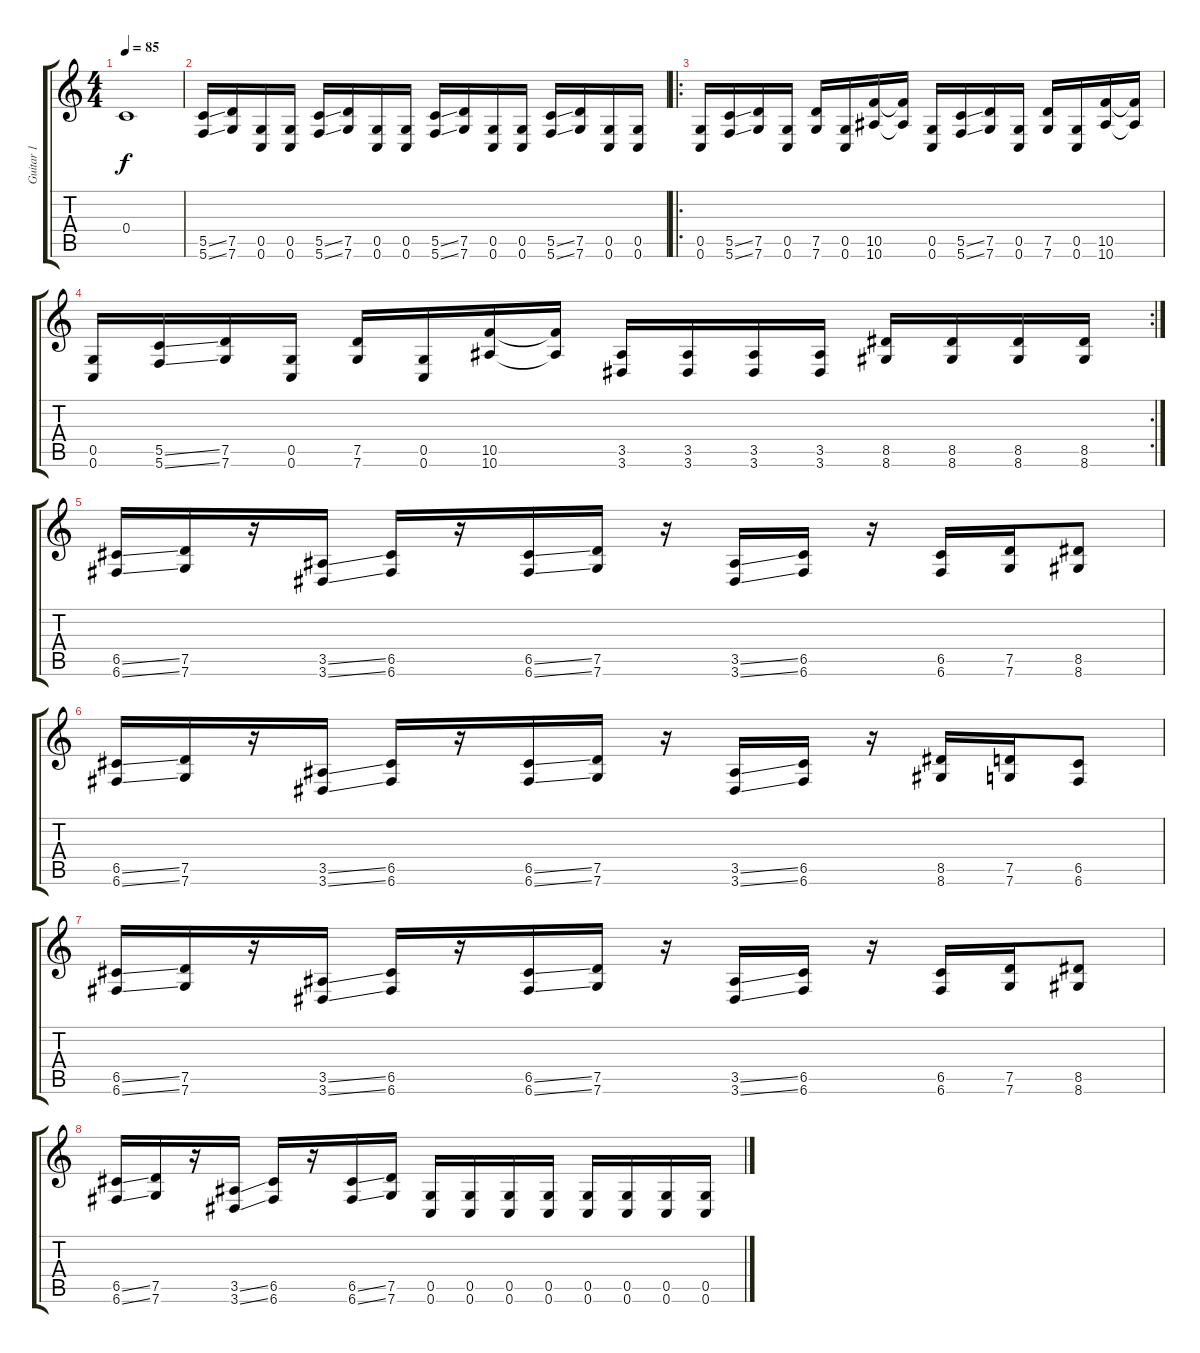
\track ("Guitar 1" "Guitar 1") {instrument distortionguitar}
\staff {score tabs}
\tuning (E4 C4 G3 C3 G2 C2) {hide}
\ts (4 4)
\tempo 85
\clef g2
\ks c
0.4.1{dy f instrument distortionguitar} |
(5.5{ss} 5.6{ss}).16 (7.5 7.6).16 (0.5 0.6).16 (0.5 0.6).16 (5.5{ss} 5.6{ss}).16 (7.5 7.6).16 (0.5 0.6).16 (0.5 0.6).16 (5.5{ss} 5.6{ss}).16 (7.5 7.6).16 (0.5 0.6).16 (0.5 0.6).16 (5.5{ss} 5.6{ss}).16 (7.5 7.6).16 (0.5 0.6).16 (0.5 0.6).16 |
\ro
(0.5 0.6).16 (5.5{ss} 5.6{ss}).16 (7.5 7.6).16 (0.5 0.6).16 (7.5 7.6).16 (0.5 0.6).16 (10.5 10.6).16 (10.5{t} 10.6{t}).16 (0.5 0.6).16 (5.5{ss} 5.6{ss}).16 (7.5 7.6).16 (0.5 0.6).16 (7.5 7.6).16 (0.5 0.6).16 (10.5 10.6).16 (10.5{t} 10.6{t}).16 |
\rc 2
(0.5 0.6).16 (5.5{ss} 5.6{ss}).16 (7.5 7.6).16 (0.5 0.6).16 (7.5 7.6).16 (0.5 0.6).16 (10.5 10.6).16 (10.5{t} 10.6{t}).16 (3.5 3.6).16 (3.5 3.6).16 (3.5 3.6).16 (3.5 3.6).16 (8.5 8.6).16 (8.5 8.6).16 (8.5 8.6).16 (8.5 8.6).16 |
(6.5{ss} 6.6{ss}).16 (7.5 7.6).16 r.16 (3.5{ss} 3.6{ss}).16 (6.5 6.6).16 r.16 (6.5{ss} 6.6{ss}).16 (7.5 7.6).16 r.16 (3.5{ss} 3.6{ss}).16 (6.5 6.6).16 r.16 (6.5 6.6).16 (7.5 7.6).16 (8.5 8.6).8 |
(6.5{ss} 6.6{ss}).16 (7.5 7.6).16 r.16 (3.5{ss} 3.6{ss}).16 (6.5 6.6).16 r.16 (6.5{ss} 6.6{ss}).16 (7.5 7.6).16 r.16 (3.5{ss} 3.6{ss}).16 (6.5 6.6).16 r.16 (8.5 8.6).16 (7.5 7.6).16 (6.5 6.6).8 |
(6.5{ss} 6.6{ss}).16 (7.5 7.6).16 r.16 (3.5{ss} 3.6{ss}).16 (6.5 6.6).16 r.16 (6.5{ss} 6.6{ss}).16 (7.5 7.6).16 r.16 (3.5{ss} 3.6{ss}).16 (6.5 6.6).16 r.16 (6.5 6.6).16 (7.5 7.6).16 (8.5 8.6).8 |
(6.5{ss} 6.6{ss}).16 (7.5 7.6).16 r.16 (3.5{ss} 3.6{ss}).16 (6.5 6.6).16 r.16 (6.5{ss} 6.6{ss}).16 (7.5 7.6).16 (0.5 0.6).16 (0.5 0.6).16 (0.5 0.6).16 (0.5 0.6).16 (0.5 0.6).16 (0.5 0.6).16 (0.5 0.6).16 (0.5 0.6).16
